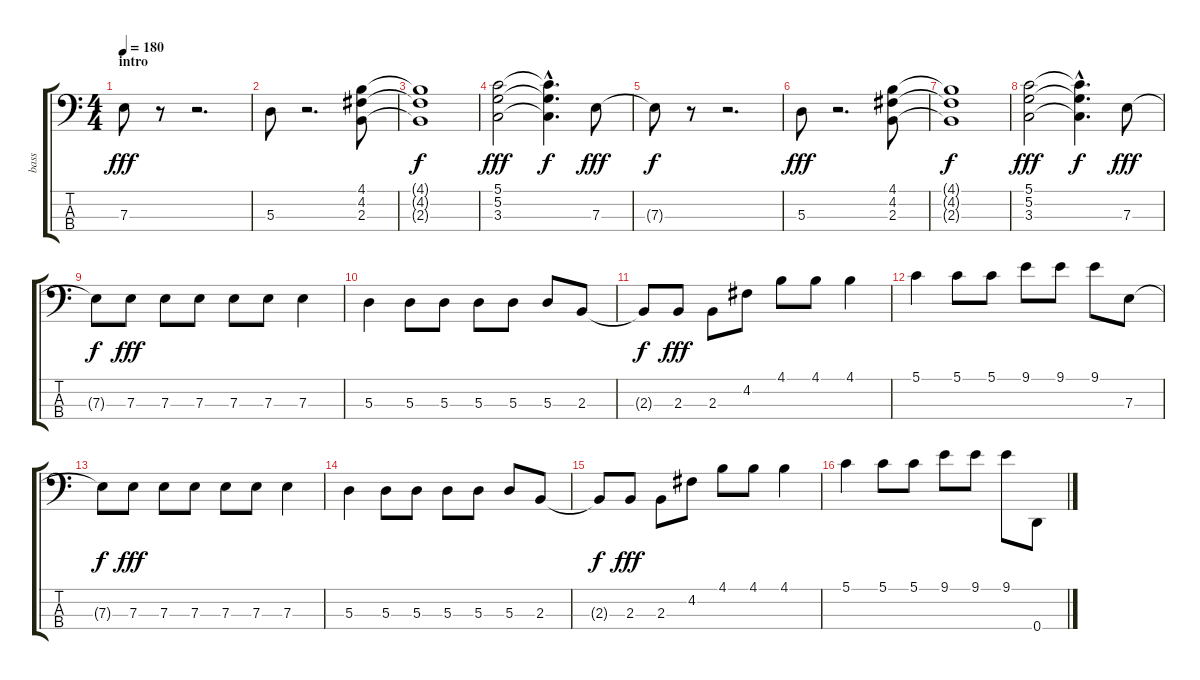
\track ("bass" "bass") {instrument electricbassfinger}
\staff {score tabs}
\tuning (G2 D2 A1 D1) {hide}
\ts (4 4)
\section ("" "intro")
\tempo 180
\clef f4
\ks c
7.3.8{dy fff instrument electricbassfinger} r.8 r.2{d} |
5.3.8 r.2{d} (4.1 4.2 2.3).8 |
(4.1{t} 4.2{t} 2.3{t}).1{dy f} |
(5.1 5.2 3.3).2{dy fff} (5.1{hac t} 5.2{hac t} 3.3{hac t}).4{d dy f} 7.3.8{dy fff} |
7.3{t}.8{dy f} r.8 r.2{d} |
5.3.8{dy fff} r.2{d} (4.1 4.2 2.3).8 |
(4.1{t} 4.2{t} 2.3{t}).1{dy f} |
(5.1 5.2 3.3).2{dy fff} (5.1{hac t} 5.2{hac t} 3.3{hac t}).4{d dy f} 7.3.8{dy fff} |
7.3{t}.8{dy f} 7.3.8{dy fff} 7.3.8 7.3.8 7.3.8 7.3.8 7.3.4 |
5.3.4 5.3.8 5.3.8 5.3.8 5.3.8 5.3.8 2.3.8 |
2.3{t}.8{dy f} 2.3.8{dy fff} 2.3.8 4.2.8 4.1.8 4.1.8 4.1.4 |
5.1.4 5.1.8 5.1.8 9.1.8 9.1.8 9.1.8 7.3.8 |
7.3{t}.8{dy f} 7.3.8{dy fff} 7.3.8 7.3.8 7.3.8 7.3.8 7.3.4 |
5.3.4 5.3.8 5.3.8 5.3.8 5.3.8 5.3.8 2.3.8 |
2.3{t}.8{dy f} 2.3.8{dy fff} 2.3.8 4.2.8 4.1.8 4.1.8 4.1.4 |
5.1.4 5.1.8 5.1.8 9.1.8 9.1.8 9.1.8 0.4.8
